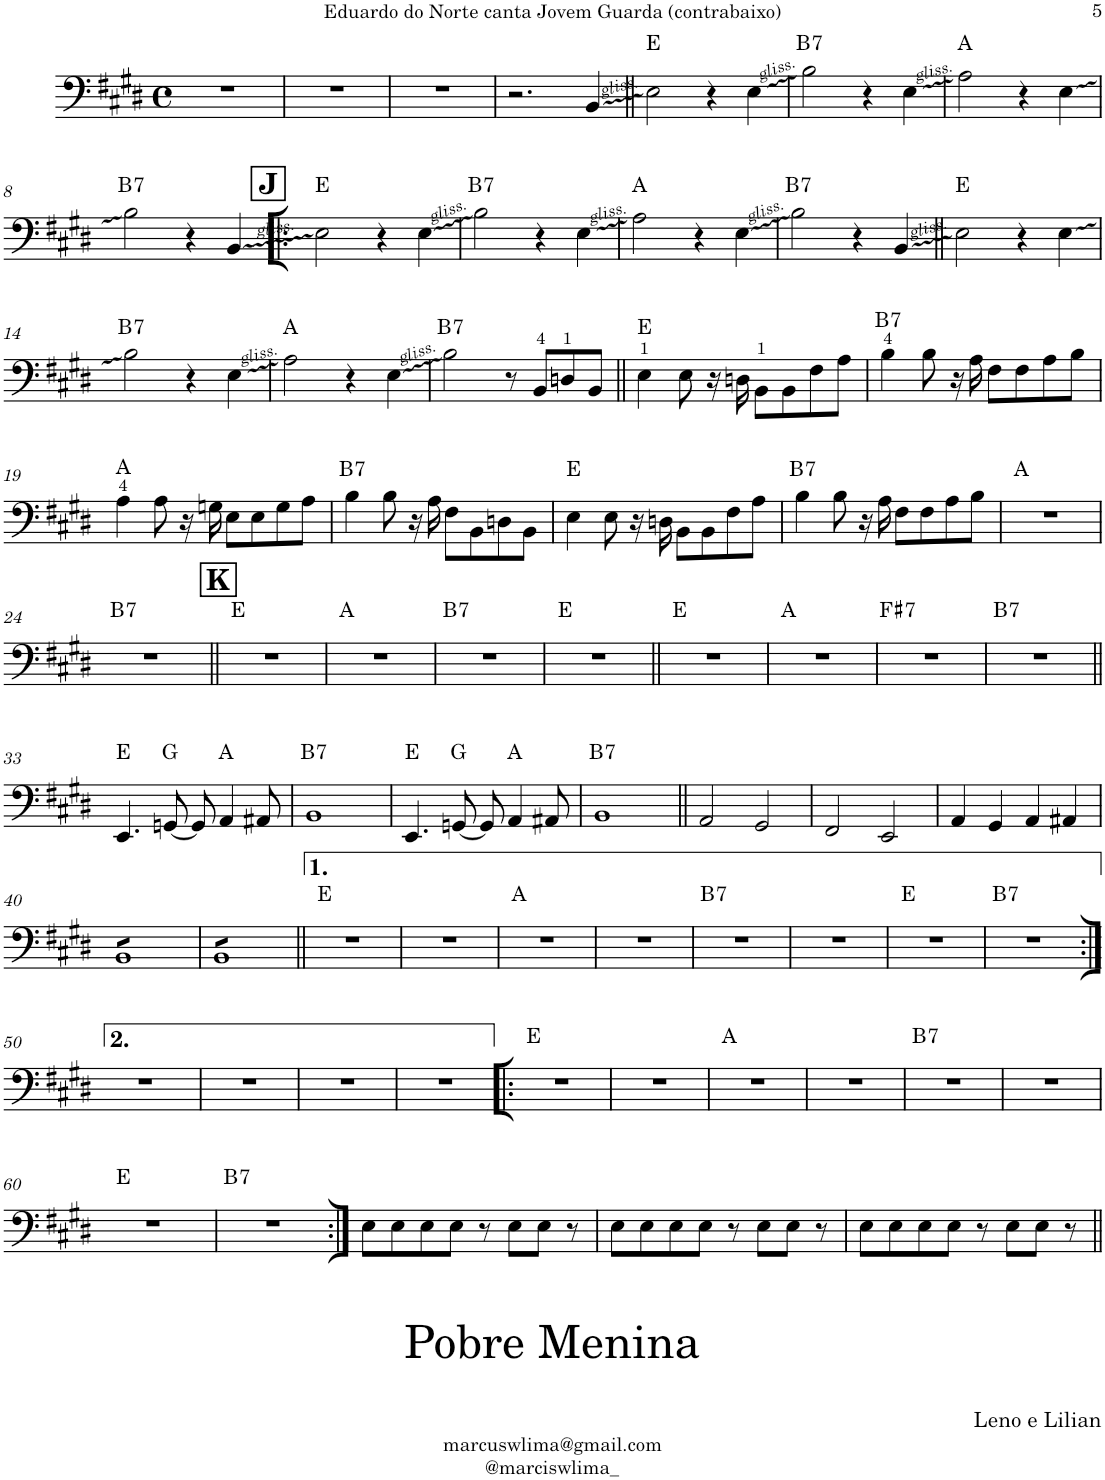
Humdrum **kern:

**kern	**harte
*part1	*part1
*staff1	*
*I"Electric Bass	*
*I'El. B.	*
!!LO:PB:g=z
*clefF4	*
*Trd7c12	*
*k[f#c#g#d#]	*
*M4/4	*
*met(c)	*
=1	=1
1r	.
=2	=2
1r	.
=3	=3
1r	.
=4	=4
2.r	.
4BB/	.
=5||	=5||
2E\	E:maj
4r	.
4E\	.
=6	=6
!	!LO:H:kt=7
2B\	B:7
4r	.
4E\	.
=7	=7
2A\	A:maj
4r	.
4E\	.
!!LO:LB:g=z
=8	=8
!	!LO:H:kt=7
2B\	B:7
4r	.
4BB/	.
!!LO:REH:place=s1:a:B:cj:fs=14:t=J
=9!|:	=9!|:
2E\	E:maj
4r	.
4E\	.
=10	=10
!	!LO:H:kt=7
2B\	B:7
4r	.
4E\	.
=11	=11
2A\	A:maj
4r	.
4E\	.
=12	=12
!	!LO:H:kt=7
2B\	B:7
4r	.
4BB/	.
=13||	=13||
2E\	E:maj
4r	.
4E\	.
!!LO:LB:g=z
=14	=14
!	!LO:H:kt=7
2B\	B:7
4r	.
4E\	.
=15	=15
2A\	A:maj
4r	.
4E\	.
=16	=16
!	!LO:H:kt=7
2B\	B:7
8r	.
8BB/L	.
8Dn/	.
8BB/J	.
=17||	=17||
4E\	E:maj
8E\	.
16r	.
16Dn\	.
8BB\L	.
8BB\	.
8F#\	.
8A\J	.
=18	=18
!	!LO:H:kt=7
4B\	B:7
8B\	.
16r	.
16A\	.
8F#\L	.
8F#\	.
8A\	.
8B\J	.
!!LO:LB:g=z
=19	=19
4A\	A:maj
8A\	.
16r	.
16Gn\	.
8E\L	.
8E\	.
8G\	.
8A\J	.
=20	=20
!	!LO:H:kt=7
4B\	B:7
8B\	.
16r	.
16A\	.
8F#\L	.
8BB\	.
8Dn\	.
8BB\J	.
=21	=21
4E\	E:maj
8E\	.
16r	.
16Dn\	.
8BB\L	.
8BB\	.
8F#\	.
8A\J	.
=22	=22
!	!LO:H:kt=7
4B\	B:7
8B\	.
16r	.
16A\	.
8F#\L	.
8F#\	.
8A\	.
8B\J	.
=23	=23
1r	A:maj
!!LO:LB:g=z
=24	=24
!	!LO:H:kt=7
1r	B:7
!!LO:REH:place=s1:a:B:cj:fs=14:t=K
=25||	=25||
1r	E:maj
=26	=26
1r	A:maj
=27	=27
!	!LO:H:kt=7
1r	B:7
=28	=28
1r	E:maj
=29||	=29||
1r	E:maj
=30	=30
1r	A:maj
=31	=31
!	!LO:H:kt=7
1r	F#:7
=32	=32
!	!LO:H:kt=7
1r	B:7
!!LO:LB:g=z
=33||	=33||
4.EE/	E:maj
[8GGn/	G:maj
8GG/]	.
4AA/	A:maj
8AA#X/	.
=34	=34
!	!LO:H:kt=7
1BB	B:7
=35	=35
4.EE/	E:maj
[8GGn/	G:maj
8GG/]	.
4AA/	A:maj
8AA#X/	.
=36	=36
!	!LO:H:kt=7
1BB	B:7
=37||	=37||
2AA/	.
2GG#/	.
=38	=38
2FF#/	.
2EE/	.
=39	=39
4AA/	.
4GG#/	.
4AA/	.
4AA#X/	.
!!LO:LB:g=z
=40	=40
*tremolo	*
8BBL	.
8BB	.
8BB	.
8BB	.
8BB	.
8BB	.
8BB	.
8BBJ	.
=41	=41
8BBL	.
8BB	.
8BB	.
8BB	.
8BB	.
8BB	.
8BB	.
8BBJ	.
*Xtremolo	*
=42||	=42||
1r	E:maj
=43	=43
1r	.
=44	=44
1r	A:maj
=45	=45
1r	.
=46	=46
!	!LO:H:kt=7
1r	B:7
=47	=47
1r	.
=48	=48
1r	E:maj
=49	=49
!	!LO:H:kt=7
1r	B:7
!!LO:LB:g=z
=50:|!	=50:|!
1r	.
=51	=51
1r	.
=52	=52
1r	.
=53	=53
1r	.
=54!|:	=54!|:
1r	E:maj
=55	=55
1r	.
=56	=56
1r	A:maj
=57	=57
1r	.
=58	=58
!	!LO:H:kt=7
1r	B:7
=59	=59
1r	.
!!LO:LB:g=z
=60	=60
1r	E:maj
=61	=61
!	!LO:H:kt=7
1r	B:7
=62:|!	=62:|!
8E\L	.
8E\	.
8E\	.
8E\J	.
8r	.
8E\L	.
8E\J	.
8r	.
=63	=63
8E\L	.
8E\	.
8E\	.
8E\J	.
8r	.
8E\L	.
8E\J	.
8r	.
=64	=64
8E\L	.
8E\	.
8E\	.
8E\J	.
8r	.
8E\L	.
8E\J	.
8r	.
=||	=||
*-	*-
